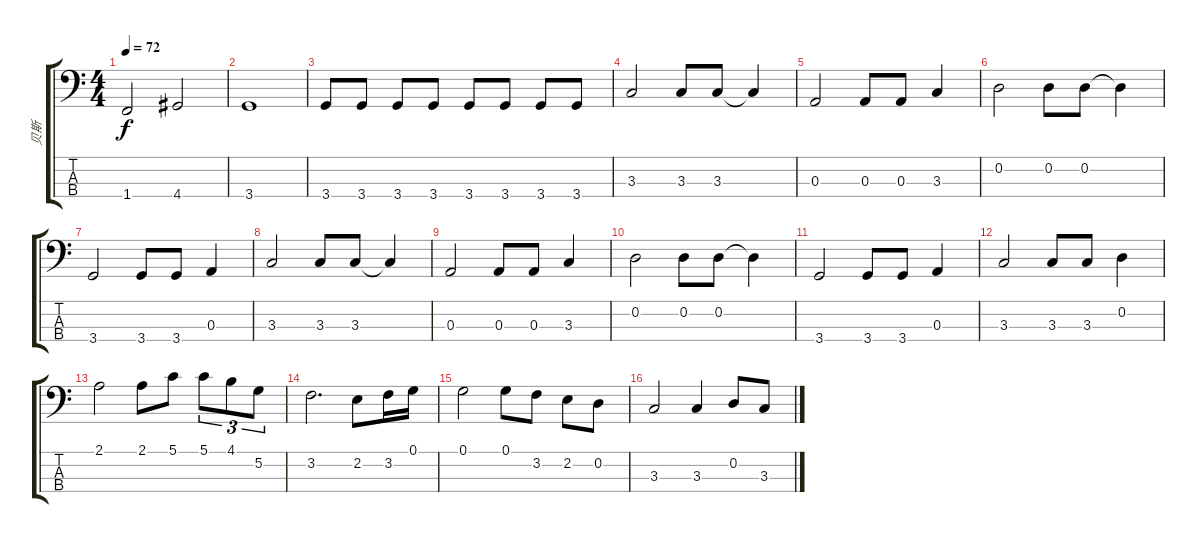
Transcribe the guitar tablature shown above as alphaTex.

\track ("贝斯" "贝斯") {instrument electricbassfinger}
\staff {score tabs}
\tuning (G2 D2 A1 E1) {hide}
\ts (4 4)
\tempo 72
\clef f4
\ks c
1.4.2{dy f} 4.4.2 |
3.4.1 |
3.4.8 3.4.8 3.4.8 3.4.8 3.4.8 3.4.8 3.4.8 3.4.8 |
3.3.2 3.3.8 3.3.8 3.3{t}.4 |
0.3.2 0.3.8 0.3.8 3.3.4 |
0.2.2 0.2.8 0.2.8 0.2{t}.4 |
3.4.2 3.4.8 3.4.8 0.3.4 |
3.3.2 3.3.8 3.3.8 3.3{t}.4 |
0.3.2 0.3.8 0.3.8 3.3.4 |
0.2.2 0.2.8 0.2.8{txt ""} 0.2{t}.4 |
3.4.2 3.4.8 3.4.8 0.3.4 |
3.3.2 3.3.8 3.3.8 0.2.4 |
2.1.2 2.1.8 5.1.8 5.1.8{tu (3 2)} 4.1.8{tu (3 2)} 5.2.8{tu (3 2)} |
3.2.2{d} 2.2.8 3.2.16 0.1.16 |
0.1.2 0.1.8 3.2.8 2.2.8 0.2.8 |
3.3.2 3.3.4 0.2.8 3.3.8
